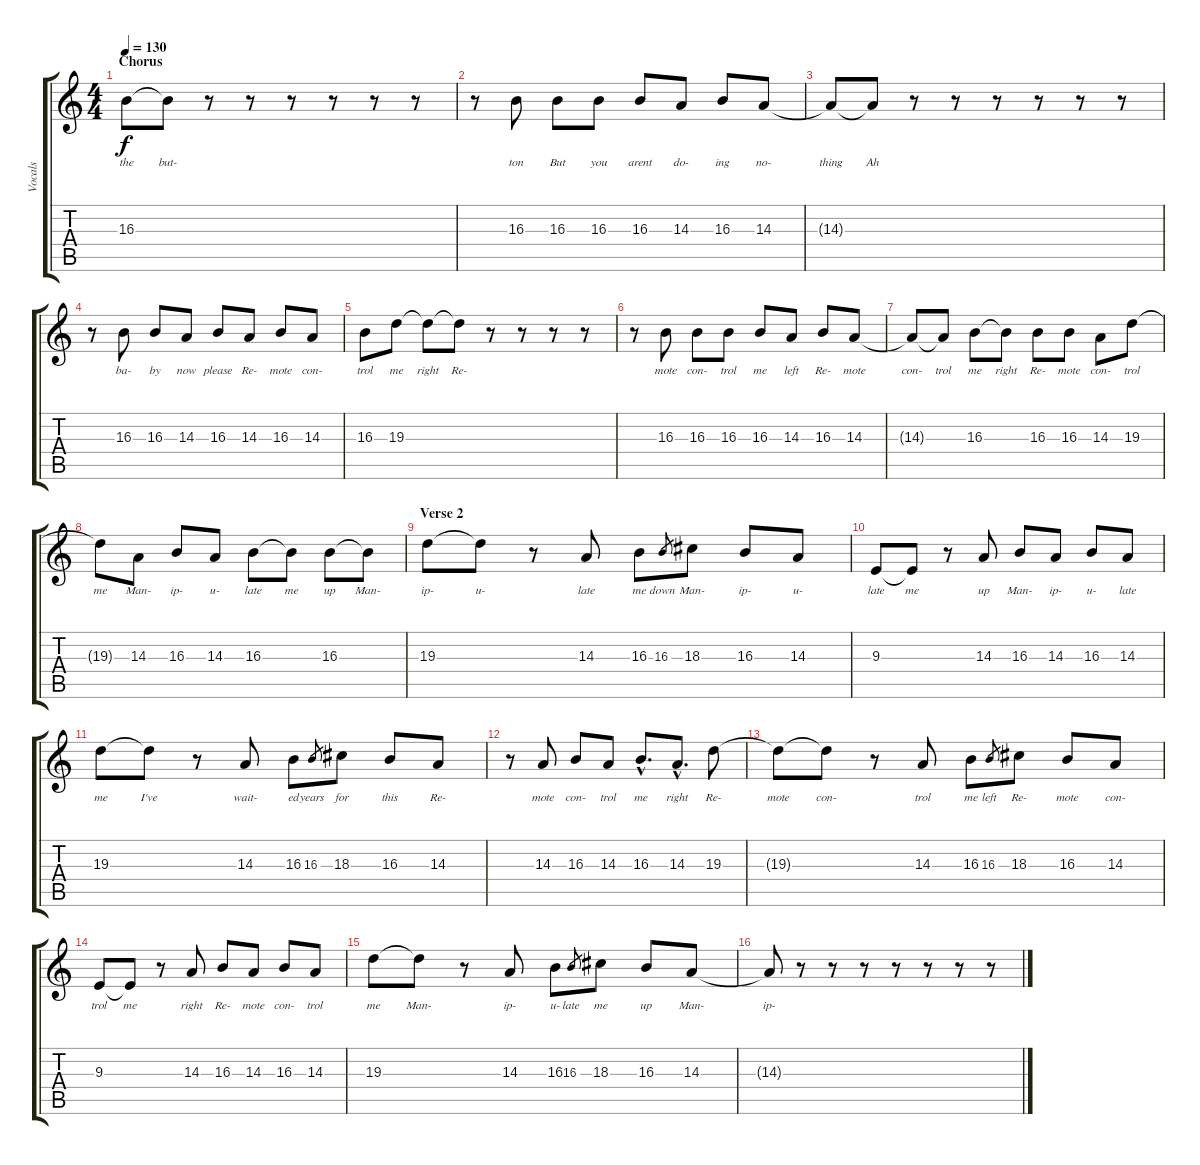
\track ("Vocals" "Vocals") {instrument lead1square}
\staff {score tabs}
\tuning (E4 B3 G3 D3 A2 E2) {hide}
\ts (4 4)
\section ("" "Chorus")
\tempo 130
\clef g2
\ks c
16.3{t}.8{lyrics (0 "the") lyrics (1 "") lyrics (2 "") lyrics (3 "") lyrics (4 "") dy f} 16.3{t}.8{lyrics (0 "but-") lyrics (1 "") lyrics (2 "") lyrics (3 "") lyrics (4 "")} r.8 r.8 r.8 r.8 r.8 r.8 |
r.8 16.3.8{lyrics (0 "ton") lyrics (1 "") lyrics (2 "") lyrics (3 "") lyrics (4 "")} 16.3.8{lyrics (0 "But") lyrics (1 "") lyrics (2 "") lyrics (3 "") lyrics (4 "")} 16.3.8{lyrics (0 "you") lyrics (1 "") lyrics (2 "") lyrics (3 "") lyrics (4 "")} 16.3.8{lyrics (0 "arent") lyrics (1 "") lyrics (2 "") lyrics (3 "") lyrics (4 "")} 14.3.8{lyrics (0 "do-") lyrics (1 "") lyrics (2 "") lyrics (3 "") lyrics (4 "")} 16.3.8{lyrics (0 "ing") lyrics (1 "") lyrics (2 "") lyrics (3 "") lyrics (4 "")} 14.3.8{lyrics (0 "no-") lyrics (1 "") lyrics (2 "") lyrics (3 "") lyrics (4 "")} |
14.3{t}.8{lyrics (0 "thing") lyrics (1 "") lyrics (2 "") lyrics (3 "") lyrics (4 "")} 14.3{t}.8{lyrics (0 "Ah") lyrics (1 "") lyrics (2 "") lyrics (3 "") lyrics (4 "")} r.8 r.8 r.8 r.8 r.8 r.8 |
r.8 16.3.8{lyrics (0 "ba-") lyrics (1 "") lyrics (2 "") lyrics (3 "") lyrics (4 "")} 16.3.8{lyrics (0 "by") lyrics (1 "") lyrics (2 "") lyrics (3 "") lyrics (4 "")} 14.3.8{lyrics (0 "now") lyrics (1 "") lyrics (2 "") lyrics (3 "") lyrics (4 "")} 16.3.8{lyrics (0 "please") lyrics (1 "") lyrics (2 "") lyrics (3 "") lyrics (4 "")} 14.3.8{lyrics (0 "Re-") lyrics (1 "") lyrics (2 "") lyrics (3 "") lyrics (4 "")} 16.3.8{lyrics (0 "mote") lyrics (1 "") lyrics (2 "") lyrics (3 "") lyrics (4 "")} 14.3.8{lyrics (0 "con-") lyrics (1 "") lyrics (2 "") lyrics (3 "") lyrics (4 "")} |
16.3.8{lyrics (0 "trol") lyrics (1 "") lyrics (2 "") lyrics (3 "") lyrics (4 "")} 19.3.8{lyrics (0 "me") lyrics (1 "") lyrics (2 "") lyrics (3 "") lyrics (4 "")} 19.3{t}.8{lyrics (0 "right") lyrics (1 "") lyrics (2 "") lyrics (3 "") lyrics (4 "")} 19.3{t}.8{lyrics (0 "Re-") lyrics (1 "") lyrics (2 "") lyrics (3 "") lyrics (4 "")} r.8 r.8 r.8 r.8 |
r.8 16.3.8{lyrics (0 "mote") lyrics (1 "") lyrics (2 "") lyrics (3 "") lyrics (4 "")} 16.3.8{lyrics (0 "con-") lyrics (1 "") lyrics (2 "") lyrics (3 "") lyrics (4 "")} 16.3.8{lyrics (0 "trol") lyrics (1 "") lyrics (2 "") lyrics (3 "") lyrics (4 "")} 16.3.8{lyrics (0 "me") lyrics (1 "") lyrics (2 "") lyrics (3 "") lyrics (4 "")} 14.3.8{lyrics (0 "left") lyrics (1 "") lyrics (2 "") lyrics (3 "") lyrics (4 "")} 16.3.8{lyrics (0 "Re-") lyrics (1 "") lyrics (2 "") lyrics (3 "") lyrics (4 "")} 14.3.8{lyrics (0 "mote") lyrics (1 "") lyrics (2 "") lyrics (3 "") lyrics (4 "")} |
14.3{t}.8{lyrics (0 "con-") lyrics (1 "") lyrics (2 "") lyrics (3 "") lyrics (4 "")} 14.3{t}.8{lyrics (0 "trol") lyrics (1 "") lyrics (2 "") lyrics (3 "") lyrics (4 "")} 16.3.8{lyrics (0 "me") lyrics (1 "") lyrics (2 "") lyrics (3 "") lyrics (4 "")} 16.3{t}.8{lyrics (0 "right") lyrics (1 "") lyrics (2 "") lyrics (3 "") lyrics (4 "")} 16.3.8{lyrics (0 "Re-") lyrics (1 "") lyrics (2 "") lyrics (3 "") lyrics (4 "")} 16.3.8{lyrics (0 "mote") lyrics (1 "") lyrics (2 "") lyrics (3 "") lyrics (4 "")} 14.3.8{lyrics (0 "con-") lyrics (1 "") lyrics (2 "") lyrics (3 "") lyrics (4 "")} 19.3.8{lyrics (0 "trol") lyrics (1 "") lyrics (2 "") lyrics (3 "") lyrics (4 "")} |
19.3{t}.8{lyrics (0 "me") lyrics (1 "") lyrics (2 "") lyrics (3 "") lyrics (4 "")} 14.3.8{lyrics (0 "Man-") lyrics (1 "") lyrics (2 "") lyrics (3 "") lyrics (4 "")} 16.3.8{lyrics (0 "ip-") lyrics (1 "") lyrics (2 "") lyrics (3 "") lyrics (4 "")} 14.3.8{lyrics (0 "u-") lyrics (1 "") lyrics (2 "") lyrics (3 "") lyrics (4 "")} 16.3.8{lyrics (0 "late") lyrics (1 "") lyrics (2 "") lyrics (3 "") lyrics (4 "")} 16.3{t}.8{lyrics (0 "me") lyrics (1 "") lyrics (2 "") lyrics (3 "") lyrics (4 "")} 16.3.8{lyrics (0 "up") lyrics (1 "") lyrics (2 "") lyrics (3 "") lyrics (4 "")} 16.3{t}.8{lyrics (0 "Man-") lyrics (1 "") lyrics (2 "") lyrics (3 "") lyrics (4 "")} |
\section ("" "Verse 2")
19.3.8{lyrics (0 "ip-") lyrics (1 "") lyrics (2 "") lyrics (3 "") lyrics (4 "")} 19.3{t}.8{lyrics (0 "u-") lyrics (1 "") lyrics (2 "") lyrics (3 "") lyrics (4 "")} r.8 14.3.8{lyrics (0 "late") lyrics (1 "") lyrics (2 "") lyrics (3 "") lyrics (4 "")} 16.3.8{lyrics (0 "me") lyrics (1 "") lyrics (2 "") lyrics (3 "") lyrics (4 "")} 16.3.8{lyrics (0 "down") lyrics (1 "") lyrics (2 "") lyrics (3 "") lyrics (4 "") gr} 18.3.8{lyrics (0 "Man-") lyrics (1 "") lyrics (2 "") lyrics (3 "") lyrics (4 "")} 16.3.8{lyrics (0 "ip-") lyrics (1 "") lyrics (2 "") lyrics (3 "") lyrics (4 "")} 14.3.8{lyrics (0 "u-") lyrics (1 "") lyrics (2 "") lyrics (3 "") lyrics (4 "")} |
9.3.8{lyrics (0 "late") lyrics (1 "") lyrics (2 "") lyrics (3 "") lyrics (4 "")} 9.3{t}.8{lyrics (0 "me") lyrics (1 "") lyrics (2 "") lyrics (3 "") lyrics (4 "")} r.8 14.3.8{lyrics (0 "up") lyrics (1 "") lyrics (2 "") lyrics (3 "") lyrics (4 "")} 16.3.8{lyrics (0 "Man-") lyrics (1 "") lyrics (2 "") lyrics (3 "") lyrics (4 "")} 14.3.8{lyrics (0 "ip-") lyrics (1 "") lyrics (2 "") lyrics (3 "") lyrics (4 "")} 16.3.8{lyrics (0 "u-") lyrics (1 "") lyrics (2 "") lyrics (3 "") lyrics (4 "")} 14.3.8{lyrics (0 "late") lyrics (1 "") lyrics (2 "") lyrics (3 "") lyrics (4 "")} |
19.3.8{lyrics (0 "me") lyrics (1 "") lyrics (2 "") lyrics (3 "") lyrics (4 "")} 19.3{t}.8{lyrics (0 "I've") lyrics (1 "") lyrics (2 "") lyrics (3 "") lyrics (4 "")} r.8 14.3.8{lyrics (0 "wait-") lyrics (1 "") lyrics (2 "") lyrics (3 "") lyrics (4 "")} 16.3.8{lyrics (0 "ed") lyrics (1 "") lyrics (2 "") lyrics (3 "") lyrics (4 "")} 16.3.8{lyrics (0 "years") lyrics (1 "") lyrics (2 "") lyrics (3 "") lyrics (4 "") gr} 18.3.8{lyrics (0 "for") lyrics (1 "") lyrics (2 "") lyrics (3 "") lyrics (4 "")} 16.3.8{lyrics (0 "this") lyrics (1 "") lyrics (2 "") lyrics (3 "") lyrics (4 "")} 14.3.8{lyrics (0 "Re-") lyrics (1 "") lyrics (2 "") lyrics (3 "") lyrics (4 "")} |
r.8 14.3.8{lyrics (0 "mote") lyrics (1 "") lyrics (2 "") lyrics (3 "") lyrics (4 "")} 16.3.8{lyrics (0 "con-") lyrics (1 "") lyrics (2 "") lyrics (3 "") lyrics (4 "")} 14.3.8{lyrics (0 "trol") lyrics (1 "") lyrics (2 "") lyrics (3 "") lyrics (4 "")} 16.3{hac}.8{d lyrics (0 "me") lyrics (1 "") lyrics (2 "") lyrics (3 "") lyrics (4 "")} 14.3{hac}.8{d lyrics (0 "right") lyrics (1 "") lyrics (2 "") lyrics (3 "") lyrics (4 "")} 19.3.8{lyrics (0 "Re-") lyrics (1 "") lyrics (2 "") lyrics (3 "") lyrics (4 "")} |
19.3{t}.8{lyrics (0 "mote") lyrics (1 "") lyrics (2 "") lyrics (3 "") lyrics (4 "")} 19.3{t}.8{lyrics (0 "con-") lyrics (1 "") lyrics (2 "") lyrics (3 "") lyrics (4 "")} r.8 14.3.8{lyrics (0 "trol") lyrics (1 "") lyrics (2 "") lyrics (3 "") lyrics (4 "")} 16.3.8{lyrics (0 "me") lyrics (1 "") lyrics (2 "") lyrics (3 "") lyrics (4 "")} 16.3.8{lyrics (0 "left") lyrics (1 "") lyrics (2 "") lyrics (3 "") lyrics (4 "") gr} 18.3.8{lyrics (0 "Re-") lyrics (1 "") lyrics (2 "") lyrics (3 "") lyrics (4 "")} 16.3.8{lyrics (0 "mote") lyrics (1 "") lyrics (2 "") lyrics (3 "") lyrics (4 "")} 14.3.8{lyrics (0 "con-") lyrics (1 "") lyrics (2 "") lyrics (3 "") lyrics (4 "")} |
9.3.8{lyrics (0 "trol") lyrics (1 "") lyrics (2 "") lyrics (3 "") lyrics (4 "")} 9.3{t}.8{lyrics (0 "me") lyrics (1 "") lyrics (2 "") lyrics (3 "") lyrics (4 "")} r.8 14.3.8{lyrics (0 "right") lyrics (1 "") lyrics (2 "") lyrics (3 "") lyrics (4 "")} 16.3.8{lyrics (0 "Re-") lyrics (1 "") lyrics (2 "") lyrics (3 "") lyrics (4 "")} 14.3.8{lyrics (0 "mote") lyrics (1 "") lyrics (2 "") lyrics (3 "") lyrics (4 "")} 16.3.8{lyrics (0 "con-") lyrics (1 "") lyrics (2 "") lyrics (3 "") lyrics (4 "")} 14.3.8{lyrics (0 "trol") lyrics (1 "") lyrics (2 "") lyrics (3 "") lyrics (4 "")} |
19.3.8{lyrics (0 "me") lyrics (1 "") lyrics (2 "") lyrics (3 "") lyrics (4 "")} 19.3{t}.8{lyrics (0 "Man-") lyrics (1 "") lyrics (2 "") lyrics (3 "") lyrics (4 "")} r.8 14.3.8{lyrics (0 "ip-") lyrics (1 "") lyrics (2 "") lyrics (3 "") lyrics (4 "")} 16.3.8{lyrics (0 "u-") lyrics (1 "") lyrics (2 "") lyrics (3 "") lyrics (4 "")} 16.3.8{lyrics (0 "late") lyrics (1 "") lyrics (2 "") lyrics (3 "") lyrics (4 "") gr} 18.3.8{lyrics (0 "me") lyrics (1 "") lyrics (2 "") lyrics (3 "") lyrics (4 "")} 16.3.8{lyrics (0 "up") lyrics (1 "") lyrics (2 "") lyrics (3 "") lyrics (4 "")} 14.3.8{lyrics (0 "Man-") lyrics (1 "") lyrics (2 "") lyrics (3 "") lyrics (4 "")} |
14.3{t}.8{lyrics (0 "ip-") lyrics (1 "") lyrics (2 "") lyrics (3 "") lyrics (4 "")} r.8 r.8 r.8 r.8 r.8 r.8 r.8
